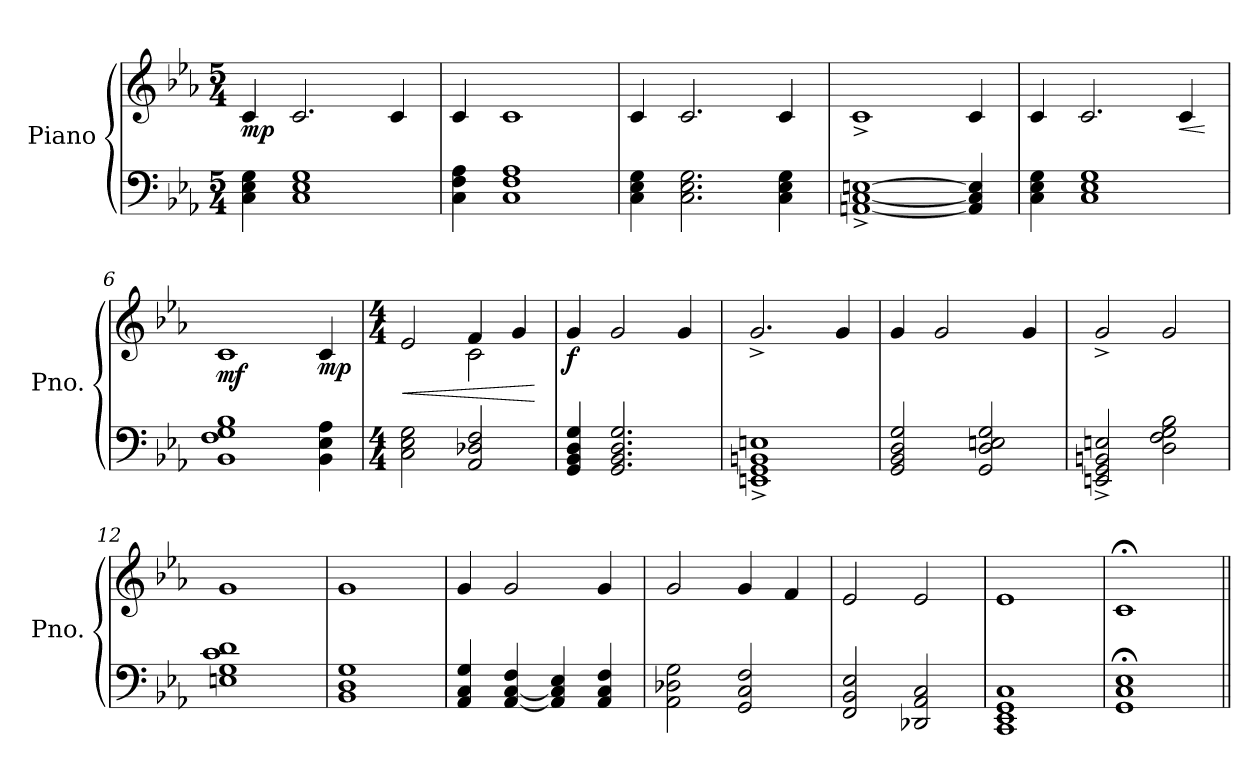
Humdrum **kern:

**kern	**kern	**dynam
*part1	*part1	*part1
*staff2	*staff1	*staff1/2
*I"Piano	*	*
*I'Pno.	*	*
*clefF4	*clefG2	*
*k[b-e-a-]	*k[b-e-a-]	*
*M5/4	*M5/4	*
*MM80	*MM80	*
=1	=1	=1
!	!	!LO:DY:b
4C\ 4E-\ 4G\	4c/	mp
1C 1E- 1G	2.c/	.
.	4c/	.
=2	=2	=2
4C\ 4F\ 4A-\	4c/	.
1C 1F 1A-	1c	.
=3	=3	=3
4C\ 4E-\ 4G\	4c/	.
2.C\ 2.E-\ 2.G\	2.c/	.
4C\ 4E-\ 4G\	4c/	.
=4	=4	=4
[1AAn^ [1C^ [1En^	1c^	.
4AA/] 4C/] 4E/]	4c/	.
=5	=5	=5
4C\ 4E-\ 4G\	4c/	.
1C 1E- 1G	2.c/	.
!	!	!LO:HP:b
.	4c/	<
.	.	[
=6	=6	=6
!	!	!LO:DY:b
1BB- 1F 1G 1B-	1c	mf
!	!	!LO:DY:b
4BB-\ 4E-\ 4A-\	4c/	mp
=7	=7	=7
*M4/4	*M4/4	*
!	!	!LO:HP:b
*	*^	*
2C\ 2E-\ 2G\	2e-/	2ryy	<
2AA-/ 2D-X/ 2F/	4f/	2c\	.
.	4g/	.	.
*	*v	*v	*
.	.	[
=8	=8	=8
!	!	!LO:DY:b
4GG/ 4BB-/ 4D/ 4G/	4g/	f
2.GG/ 2.BB-/ 2.D/ 2.G/	2g/	.
.	4g/	.
!!LO:LB:g=z
=9	=9	=9
1EEn^ 1GG^ 1BBn^ 1En^	2.g^/	.
.	4g/	.
=10	=10	=10
2GG/ 2BB-/ 2D/ 2G/	4g/	.
.	2g/	.
2GG/ 2D/ 2En/ 2G/	.	.
.	4g/	.
=11	=11	=11
2EEn/^ 2GG/^ 2BBn/^ 2En/^	2g^/	.
2D\ 2F\ 2G\ 2B-\	2g/	.
=12	=12	=12
1En 1G 1c 1d	1g	.
=13	=13	=13
1BB- 1D 1G	1g	.
=14	=14	=14
4AA-/ 4C/ 4G/	4g/	.
[4AA-/ [4C/ 4F/	2g/	.
4AA-/] 4C/] 4E-/	.	.
4AA-/ 4C/ 4F/	4g/	.
=15	=15	=15
2AA-\ 2D-X\ 2G\	2g/	.
2GG/ 2C/ 2F/	4g/	.
.	4f/	.
=16	=16	=16
2FF/ 2BB-/ 2E-/	2e-/	.
2DD-X/ 2AA-/ 2C/	2e-/	.
=17	=17	=17
1CC 1EE- 1GG 1C	1e-	.
=18	=18	=18
1GG;< 1C;< 1E-;<	1c;<	.
=||	=||	=||
*-	*-	*-
